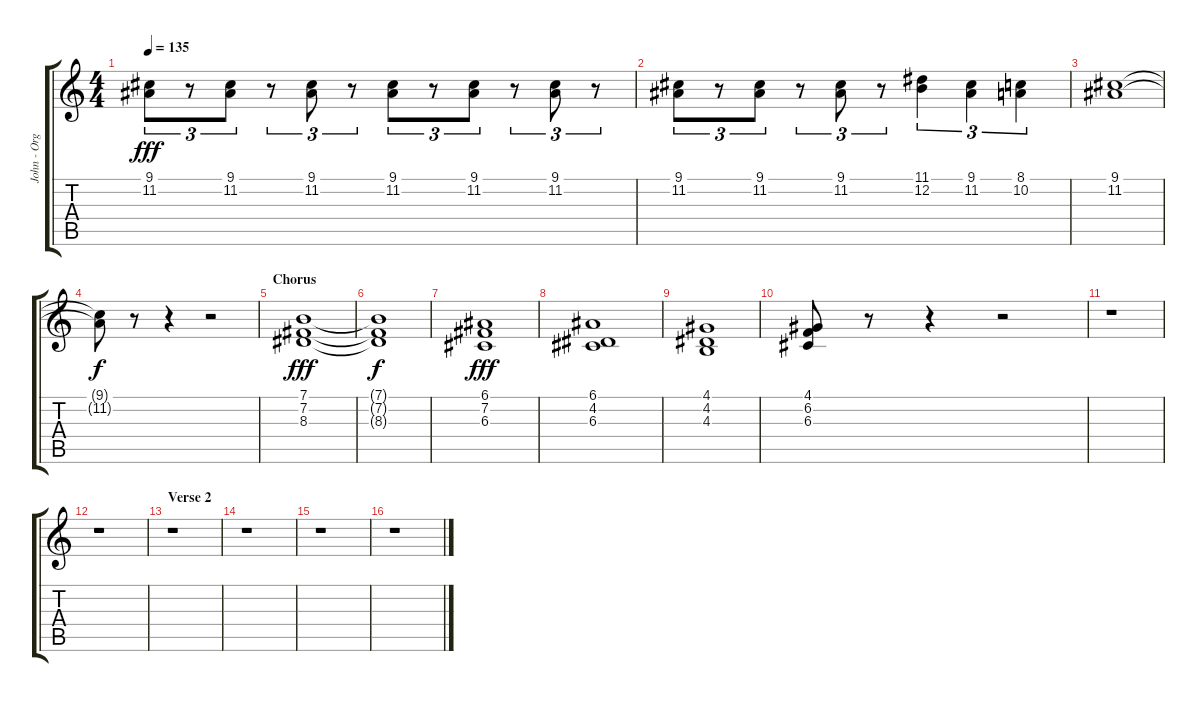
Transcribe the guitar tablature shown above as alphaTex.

\track ("John - Organ" "John - Org") {instrument drawbarorgan}
\staff {score tabs}
\tuning (E4 B3 G3 D3 A2 E2) {hide}
\ts (4 4)
\tempo 135
\clef g2
\ks c
(9.1 11.2).8{tu (3 2) dy fff} r.8{tu (3 2)} (9.1 11.2).8{tu (3 2)} r.8{tu (3 2)} (9.1 11.2).8{tu (3 2)} r.8{tu (3 2)} (9.1 11.2).8{tu (3 2)} r.8{tu (3 2)} (9.1 11.2).8{tu (3 2)} r.8{tu (3 2)} (9.1 11.2).8{tu (3 2)} r.8{tu (3 2)} |
(9.1 11.2).8{tu (3 2)} r.8{tu (3 2)} (9.1 11.2).8{tu (3 2)} r.8{tu (3 2)} (9.1 11.2).8{tu (3 2)} r.8{tu (3 2)} (11.1 12.2).4{tu (3 2)} (9.1 11.2).4{tu (3 2)} (8.1 10.2).4{tu (3 2)} |
(9.1 11.2).1 |
(9.1{t} 11.2{t}).8{dy f} r.8 r.4 r.2 |
\section ("" "Chorus")
(7.1 7.2 8.3).1{dy fff volume 11} |
(7.1{t} 7.2{t} 8.3{t}).1{dy f} |
(6.1 7.2 6.3).1{dy fff} |
(6.1 4.2 6.3).1 |
(4.1 4.2 4.3).1 |
(4.1 6.2 6.3).8 r.8 r.4 r.2 |
r.1 |
r.1 |
\section ("" "Verse 2")
r.1 |
r.1 |
r.1 |
r.1
